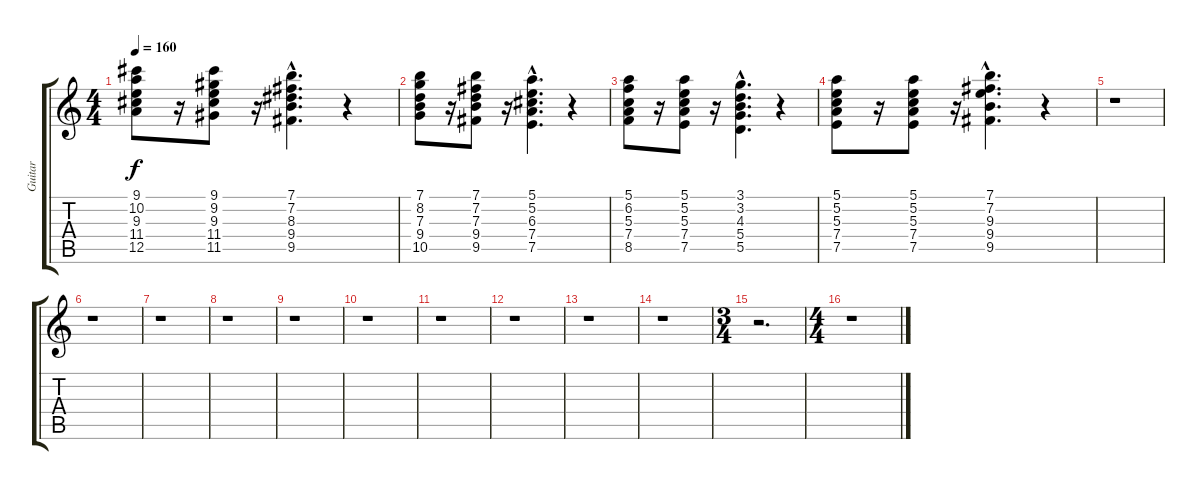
\track ("Guitar" "Guitar") {instrument electricguitarclean}
\staff {score tabs}
\tuning (E4 B3 G3 D3 A2 E2) {hide}
\ts (4 4)
\tempo 160
\clef g2
\ks c
(9.1 10.2 9.3 11.4 12.5).8{dy f} r.16 (9.1 9.2 9.3 11.4 11.5).8 r.16 (7.1{hac} 7.2{hac} 8.3{hac} 9.4{hac} 9.5{hac}).4{d} r.4 |
(7.1 8.2 7.3 9.4 10.5).8 r.16 (7.1 7.2 7.3 9.4 9.5).8 r.16 (5.1{hac} 5.2{hac} 6.3{hac} 7.4{hac} 7.5{hac}).4{d} r.4 |
(5.1 6.2 5.3 7.4 8.5).8 r.16 (5.1 5.2 5.3 7.4 7.5).8 r.16 (3.1{hac} 3.2{hac} 4.3{hac} 5.4{hac} 5.5{hac}).4{d} r.4 |
(5.1 5.2 5.3 7.4 7.5).8 r.16 (5.1 5.2 5.3 7.4 7.5).8 r.16 (7.1{hac} 7.2{hac} 9.3{hac} 9.4{hac} 9.5{hac}).4{d} r.4 |
r.1 |
r.1 |
r.1 |
r.1 |
r.1 |
r.1 |
r.1 |
r.1 |
r.1 |
r.1 |
\ts (3 4)
r.2{d} |
\ts (4 4)
r.1
